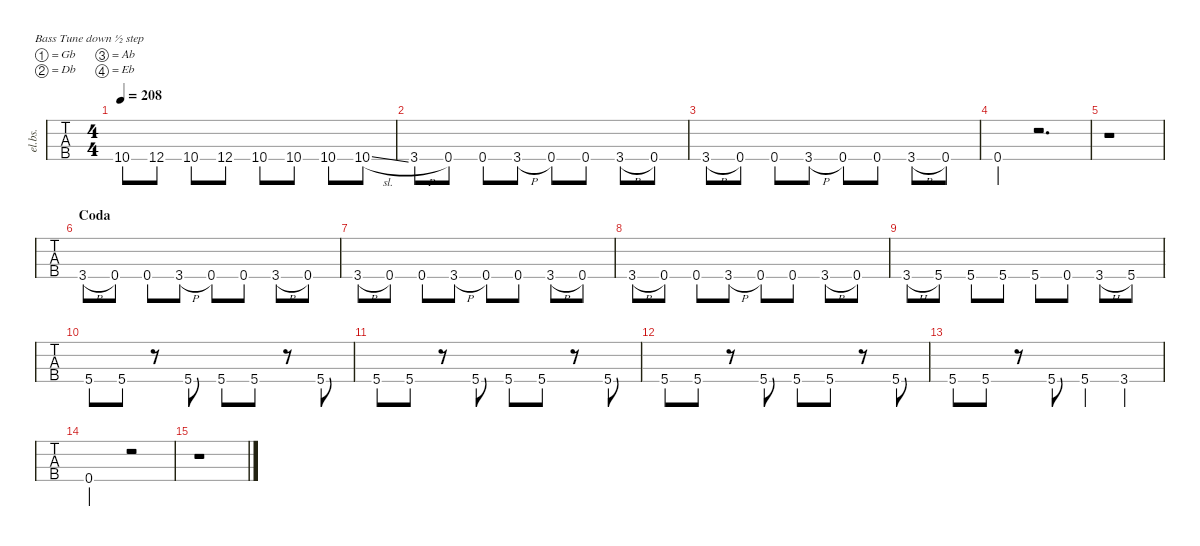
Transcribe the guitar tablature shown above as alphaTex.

\defaultSystemsLayout 4
\hideDynamics
\bracketExtendMode nobrackets
\otherSystemsTrackNameOrientation horizontal
\track ("Bass" "el.bs.") {multiBarRest instrument electricbassfinger}
\staff {tabs}
\tuning (Gb2 Db2 Ab1 Eb1)
\ts (4 4)
\tempo 208
\clef f4
\ks c
10.4{acc #}.8{dy f} 12.4{acc #}.8 10.4{acc #}.8 12.4{acc #}.8 10.4{acc #}.8 10.4{acc #}.8 10.4{acc #}.8 10.4{sl acc #}.8 |
3.4{h acc #}.8 0.4{acc #}.8 0.4{acc #}.8 3.4{h acc #}.8 0.4{acc #}.8 0.4{acc #}.8 3.4{h acc #}.8 0.4{acc #}.8 |
3.4{h acc #}.8 0.4{acc #}.8 0.4{acc #}.8 3.4{h acc #}.8 0.4{acc #}.8 0.4{acc #}.8 3.4{h acc #}.8 0.4{acc #}.8 |
0.4{acc #}.4 r.2{d} |
r.1 |
\section ("" "Coda")
3.4{h acc #}.8 0.4{acc #}.8 0.4{acc #}.8 3.4{h acc #}.8 0.4{acc #}.8 0.4{acc #}.8 3.4{h acc #}.8 0.4{acc #}.8 |
3.4{h acc #}.8 0.4{acc #}.8 0.4{acc #}.8 3.4{h acc #}.8 0.4{acc #}.8 0.4{acc #}.8 3.4{h acc #}.8 0.4{acc #}.8 |
3.4{h acc #}.8 0.4{acc #}.8 0.4{acc #}.8 3.4{h acc #}.8 0.4{acc #}.8 0.4{acc #}.8 3.4{h acc #}.8 0.4{acc #}.8 |
3.4{h acc #}.8 5.4{acc #}.8 5.4{acc #}.8 5.4{acc #}.8 5.4{acc #}.8 0.4{acc #}.8 3.4{h acc #}.8 5.4{acc #}.8 |
5.4{acc #}.8 5.4{acc #}.8 r.8 5.4{acc #}.8 5.4{acc #}.8 5.4{acc #}.8 r.8 5.4{acc #}.8 |
5.4{acc #}.8 5.4{acc #}.8 r.8 5.4{acc #}.8 5.4{acc #}.8 5.4{acc #}.8 r.8 5.4{acc #}.8 |
5.4{acc #}.8 5.4{acc #}.8 r.8 5.4{acc #}.8 5.4{acc #}.8 5.4{acc #}.8 r.8 5.4{acc #}.8 |
5.4{acc #}.8 5.4{acc #}.8 r.8 5.4{acc #}.8 5.4{acc #}.4 3.4{acc #}.4 |
0.4{acc #}.2 r.2 |
r.1
